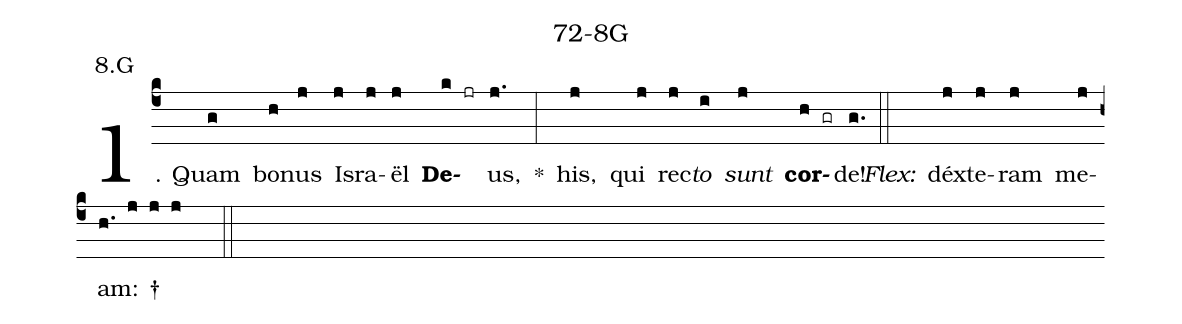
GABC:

name: 72-8G;
annotation: 8.G;
%%
(c4)1. Quam(g) bo(h)nus(j) Is(j)ra(j)ël(j) <b>De</b>(k jr)us,(j.) *(:) his,(j) qui(j) rec(j)<i>to</i>(i) <i>sunt</i>(j) <b>cor</b>(h gr)de!(g.) (::)
<i>Flex:</i>()  déx(j)te(j)ram(j) me(j)am: †(h. j j j  ::)
